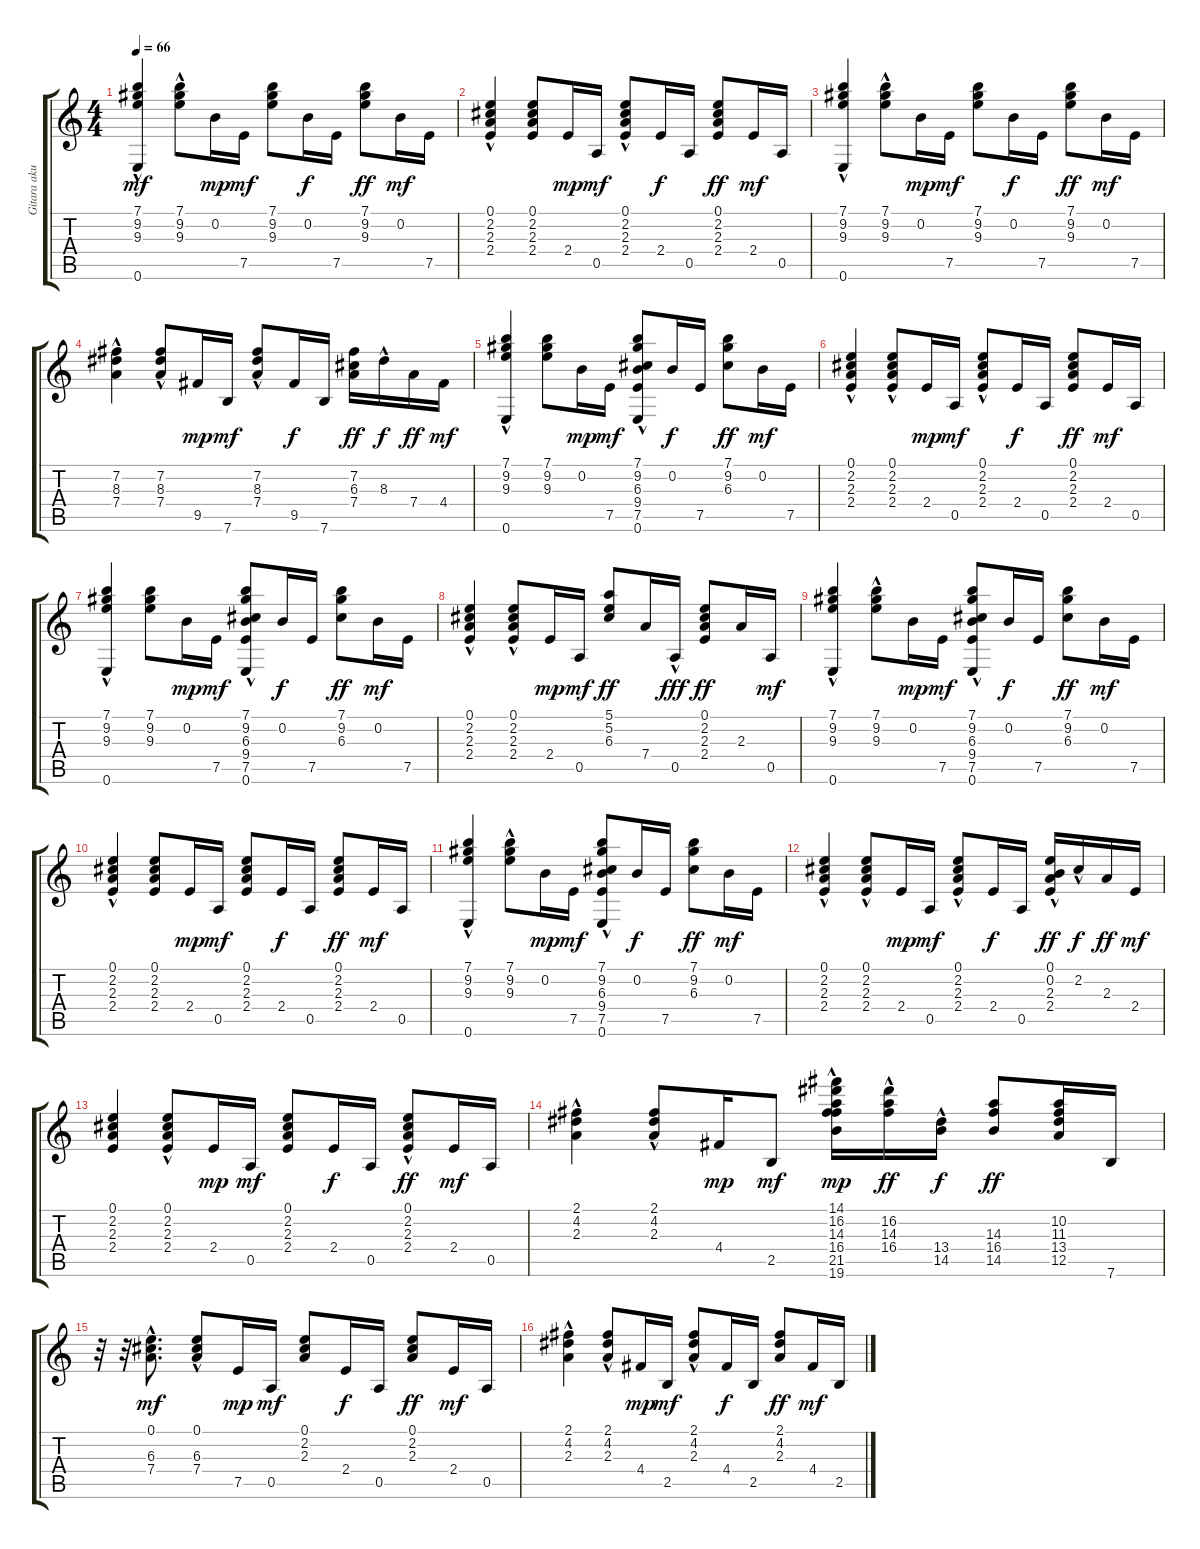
\track ("Gitara akustyczna" "Gitara aku") {instrument acousticguitarsteel}
\staff {score tabs}
\tuning (E4 B3 G3 D3 A2 E2) {hide}
\ts (4 4)
\tempo 66
\clef g2
\ks c
(7.1 9.2 9.3 0.6{hac}).4{dy mf instrument acousticguitarsteel} (7.1{hac} 9.2{hac} 9.3{hac}).8 0.2.16{dy mp} 7.5.16{dy mf} (7.1 9.2 9.3).8 0.2.16{dy f} 7.5.16 (7.1 9.2 9.3).8{dy ff} 0.2.16{dy mf} 7.5.16 |
(0.1{hac} 2.2{hac} 2.3{hac} 2.4).4 (0.1 2.2 2.3 2.4).8 2.4.16{dy mp} 0.5.16{dy mf} (0.1{hac} 2.2{hac} 2.3{hac} 2.4).8 2.4.16{dy f} 0.5.16 (0.1 2.2 2.3 2.4).8{dy ff} 2.4.16{dy mf} 0.5.16 |
(7.1{hac} 9.2{hac} 9.3{hac} 0.6{hac}).4 (7.1{hac} 9.2{hac} 9.3{hac}).8 0.2.16{dy mp} 7.5.16{dy mf} (7.1 9.2 9.3).8 0.2.16{dy f} 7.5.16 (7.1 9.2 9.3).8{dy ff} 0.2.16{dy mf} 7.5.16 |
(7.2{hac} 8.3{hac} 7.4{hac}).4 (7.2{hac} 8.3{hac} 7.4{hac}).8 9.5.16{dy mp} 7.6.16{dy mf} (7.2{hac} 8.3{hac} 7.4{hac}).8 9.5.16{dy f} 7.6.16 (7.2 6.3 7.4).16{dy ff} 8.3{hac}.16{dy f} 7.4.16{dy ff} 4.4.16{dy mf} |
(7.1{hac} 9.2{hac} 9.3{hac} 0.6).4 (7.1 9.2 9.3).8 0.2.16{dy mp} 7.5.16{dy mf} (7.1{hac} 9.2{hac} 6.3{hac} 9.4{hac} 7.5 0.6{hac}).8 0.2.16{dy f} 7.5.16 (7.1 9.2 6.3).8{dy ff} 0.2.16{dy mf} 7.5.16 |
(0.1{hac} 2.2{hac} 2.3{hac} 2.4).4 (0.1{hac} 2.2{hac} 2.3{hac} 2.4).8 2.4.16{dy mp} 0.5.16{dy mf} (0.1{hac} 2.2{hac} 2.3{hac} 2.4).8 2.4.16{dy f} 0.5.16 (0.1 2.2 2.3 2.4).8{dy ff} 2.4.16{dy mf} 0.5.16 |
(7.1{hac} 9.2{hac} 9.3{hac} 0.6).4 (7.1 9.2 9.3).8 0.2.16{dy mp} 7.5.16{dy mf} (7.1{hac} 9.2{hac} 6.3{hac} 9.4{hac} 7.5 0.6{hac}).8 0.2.16{dy f} 7.5.16 (7.1 9.2 6.3).8{dy ff} 0.2.16{dy mf} 7.5.16 |
(0.1{hac} 2.2{hac} 2.3{hac} 2.4).4 (0.1{hac} 2.2{hac} 2.3{hac} 2.4).8 2.4.16{dy mp} 0.5.16{dy mf} (5.1 5.2 6.3).8{dy ff} 7.4.16 0.5{hac}.16{dy fff} (0.1 2.2 2.3 2.4).8{dy ff} 2.3.16 0.5.16{dy mf} |
(7.1{hac} 9.2{hac} 9.3{hac} 0.6).4 (7.1 9.2{hac} 9.3{hac}).8 0.2.16{dy mp} 7.5.16{dy mf} (7.1{hac} 9.2{hac} 6.3{hac} 9.4{hac} 7.5 0.6{hac}).8 0.2.16{dy f} 7.5.16 (7.1 9.2 6.3).8{dy ff} 0.2.16{dy mf} 7.5.16 |
(0.1{hac} 2.2{hac} 2.3{hac} 2.4).4 (0.1 2.2 2.3 2.4).8 2.4.16{dy mp} 0.5.16{dy mf} (0.1 2.2 2.3 2.4).8 2.4.16{dy f} 0.5.16 (0.1 2.2 2.3 2.4).8{dy ff} 2.4.16{dy mf} 0.5.16 |
(7.1{hac} 9.2{hac} 9.3{hac} 0.6).4 (7.1{hac} 9.2{hac} 9.3{hac}).8 0.2.16{dy mp} 7.5.16{dy mf} (7.1{hac} 9.2{hac} 6.3{hac} 9.4{hac} 7.5 0.6{hac}).8 0.2.16{dy f} 7.5.16 (7.1 9.2 6.3).8{dy ff} 0.2.16{dy mf} 7.5.16 |
(0.1{hac} 2.2{hac} 2.3{hac} 2.4).4 (0.1 2.2{hac} 2.3{hac} 2.4).8 2.4.16{dy mp} 0.5.16{dy mf} (0.1 2.2{hac} 2.3{hac} 2.4).8 2.4.16{dy f} 0.5.16 (0.1{hac} 0.2{hac} 2.3{hac} 2.4).16{dy ff} 2.2{hac}.16{dy f} 2.3.16{dy ff} 2.4.16{dy mf} |
(0.1 2.2 2.3 2.4).4 (0.1{hac} 2.2{hac} 2.3{hac} 2.4).8 2.4.16{dy mp} 0.5.16{dy mf} (0.1 2.2 2.3 2.4).8 2.4.16{dy f} 0.5.16 (0.1 2.2{hac} 2.3{hac} 2.4).8{dy ff} 2.4.16{dy mf} 0.5.16 |
(2.1 4.2{hac} 2.3{hac}).4 (2.1 4.2{hac} 2.3{hac}).8 4.4.16{dy mp} 2.5.8{dy mf} (14.1{hac} 16.2 14.3 16.4 21.5 19.6).16{dy mp} (16.2{hac} 14.3 16.4).16{dy ff} (13.4{hac} 14.5).16{dy f} (14.3 16.4 14.5).8{dy ff} (10.2 11.3 13.4 12.5).16 7.6.16 |
r.32 r.32 (0.1{hac} 6.3{hac} 7.4{hac}).8{d dy mf} (0.1 6.3{hac} 7.4{hac}).8 7.5.16{dy mp} 0.5.16{dy mf} (0.1 2.2 2.3).8 2.4.16{dy f} 0.5.16 (0.1 2.2 2.3).8{dy ff} 2.4.16{dy mf} 0.5.16 |
(2.1{hac} 4.2{hac} 2.3{hac}).4 (2.1{hac} 4.2{hac} 2.3{hac}).8 4.4.16{dy mp} 2.5.16{dy mf} (2.1 4.2{hac} 2.3{hac}).8 4.4.16{dy f} 2.5.16 (2.1 4.2 2.3).8{dy ff} 4.4.16{dy mf} 2.5.16
